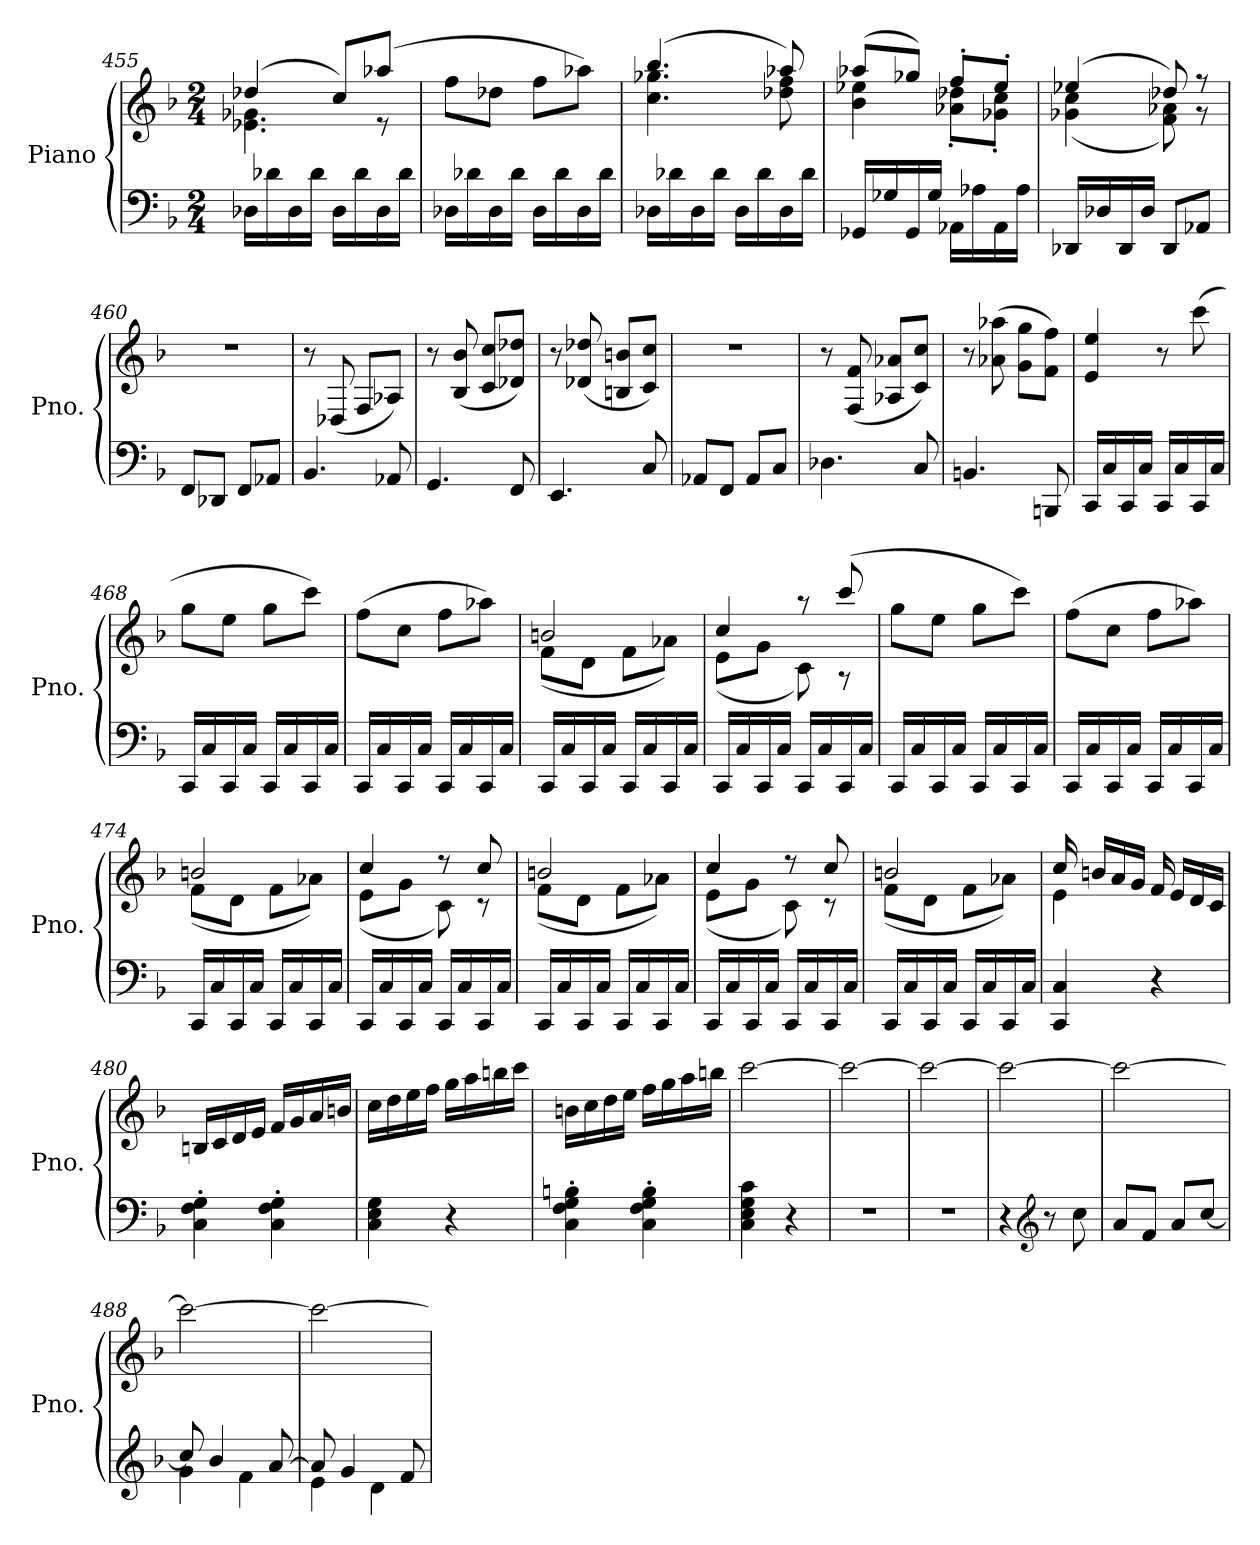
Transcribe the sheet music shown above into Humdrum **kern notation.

**kern	**kern
*part1	*part1
*staff2	*staff1
*I"Piano	*
*I'Pno.	*
*clefF4	*clefG2
*k[b-]	*k[b-]
*F:	*F:
*M2/4	*M2/4
=455	=455
*	*^
16D-X\LL	(>4dd-X/	4.e-X\ 4.g-X\
16d-X\	.	.
16D-\	.	.
16d-\JJ	.	.
16D-\LL	8cc/L)	.
16d-\	.	.
16D-\	(>8aa-X/J	8r
16d-\JJ	.	.
*	*v	*v
=456	=456
16D-X\LL	8ff\L
16d-X\	.
16D-\	8dd-X\J
16d-\JJ	.
16D-\LL	8ff\L
16d-\	.
16D-\	8aa-X\J)
16d-\JJ	.
=457	=457
*	*^
16D-X\LL	(>4.bb-/	4.cc\ 4.gg-X\
16d-X\	.	.
16D-\	.	.
16d-\JJ	.	.
16D-\LL	.	.
16d-\	.	.
16D-\	8aa-X/)	8dd-X\ 8ff\
16d-\JJ	.	.
=458	=458	=458
16GG-X/LL	(>8aa-X/L	4b-\ 4ee-X\
16G-X/	.	.
16GG-/	8gg-X/J)	.
16G-/JJ	.	.
16AA-X\LL	8ff'/L	8a-X\' 8dd-X\'L
16A-X\	.	.
16AA-\	8ee-'/J	8g-X\' 8cc\'J
16A-\JJ	.	.
=459	=459	=459
16DD-X/LL	(>4ee-X/	(<4g-X\ 4cc\
16D-X/	.	.
16DD-/	.	.
16D-/JJ	.	.
8DD-/L	8dd-X/)	8f\ 8a-X\)
8AA-X/J	8r	8r
*	*v	*v
=460	=460
8FF/L	2r
8DD-X/J	.
8FF/L	.
8AA-X/J	.
=461	=461
4.BB-/	8r
.	(<8D-X/
.	8F/L
8AA-X/	8A-X/J)
=462	=462
4.GG/	8r
.	(<8B-/ 8b-/
.	8c/ 8cc/L
8FF/	8d-X/ 8dd-X/J)
=463	=463
4.EE/	8r
.	(<8d-X/ 8dd-X/
.	8Bn/ 8bn/L
8C/	8c/ 8cc/J)
=464	=464
8AA-X/L	2r
8FF/J	.
8AA-/L	.
8C/J	.
=465	=465
4.D-X\	8r
.	(<8F/ 8f/
.	8A-X/ 8a-X/L
8C/	8c/ 8cc/J)
=466	=466
4.BBn/	8r
.	(>8a-X\ 8aa-X\
.	8g\ 8gg\L
8BBBn/	8f\ 8ff\J)
=467	=467
16CC/LL	4e/ 4ee/
16C/	.
16CC/	.
16C/JJ	.
16CC/LL	8r
16C/	.
16CC/	(>8ccc\
16C/JJ	.
=468	=468
16CC/LL	8gg\L
16C/	.
16CC/	8ee\J
16C/JJ	.
16CC/LL	8gg\L
16C/	.
16CC/	8ccc\J)
16C/JJ	.
=469	=469
16CC/LL	(>8ff\L
16C/	.
16CC/	8cc\J
16C/JJ	.
16CC/LL	8ff\L
16C/	.
16CC/	8aa-X\J)
16C/JJ	.
=470	=470
*	*^
16CC/LL	2bn/	(<8f\L
16C/	.	.
16CC/	.	8d\J
16C/JJ	.	.
16CC/LL	.	8f\L
16C/	.	.
16CC/	.	8a-X\J)
16C/JJ	.	.
=471	=471	=471
16CC/LL	4cc/	(<8e\L
16C/	.	.
16CC/	.	8g\J
16C/JJ	.	.
16CC/LL	8r	8c\)
16C/	.	.
16CC/	(>8ccc/	8r
16C/JJ	.	.
*	*v	*v
=472	=472
16CC/LL	8gg\L
16C/	.
16CC/	8ee\J
16C/JJ	.
16CC/LL	8gg\L
16C/	.
16CC/	8ccc\J)
16C/JJ	.
=473	=473
16CC/LL	(>8ff\L
16C/	.
16CC/	8cc\J
16C/JJ	.
16CC/LL	8ff\L
16C/	.
16CC/	8aa-X\J)
16C/JJ	.
=474	=474
*	*^
16CC/LL	2bn/	(<8f\L
16C/	.	.
16CC/	.	8d\J
16C/JJ	.	.
16CC/LL	.	8f\L
16C/	.	.
16CC/	.	8a-X\J)
16C/JJ	.	.
=475	=475	=475
16CC/LL	4cc/	(<8e\L
16C/	.	.
16CC/	.	8g\J
16C/JJ	.	.
16CC/LL	8r	8c\)
16C/	.	.
16CC/	8cc/	8r
16C/JJ	.	.
=476	=476	=476
16CC/LL	2bn/	(<8f\L
16C/	.	.
16CC/	.	8d\J
16C/JJ	.	.
16CC/LL	.	8f\L
16C/	.	.
16CC/	.	8a-X\J)
16C/JJ	.	.
=477	=477	=477
16CC/LL	4cc/	(<8e\L
16C/	.	.
16CC/	.	8g\J
16C/JJ	.	.
16CC/LL	8r	8c\)
16C/	.	.
16CC/	8cc/	8r
16C/JJ	.	.
=478	=478	=478
16CC/LL	2bn/	(<8f\L
16C/	.	.
16CC/	.	8d\J
16C/JJ	.	.
16CC/LL	.	8f\L
16C/	.	.
16CC/	.	8a-X\J)
16C/JJ	.	.
=479	=479	=479
4CC/ 4C/	16cc/	4e\
.	16bn/LL	.
.	16a/	.
.	16g/JJ	.
4r	16f/	4ryy
.	16e/LL	.
.	16d/	.
.	16c/JJ	.
*	*v	*v
=480	=480
4C\' 4F\' 4G\'	16Bn/LL
.	16c/
.	16d/
.	16e/JJ
4C\' 4F\' 4G\'	16f/LL
.	16g/
.	16a/
.	16bn/JJ
=481	=481
4C\ 4E\ 4G\	16cc\LL
.	16dd\
.	16ee\
.	16ff\JJ
4r	16gg\LL
.	16aa\
.	16bbn\
.	16ccc\JJ
=482	=482
4C\' 4F\' 4G\' 4Bn\'	16bn\LL
.	16cc\
.	16dd\
.	16ee\JJ
4C\' 4F\' 4G\' 4B\'	16ff\LL
.	16gg\
.	16aa\
.	16bbn\JJ
=483	=483
4C\ 4E\ 4G\ 4c\	[2ccc\
4r	.
=484	=484
2r	2ccc\_
=485	=485
2r	2ccc\_
=486	=486
4r	2ccc\_
*clefG2	*
8r	.
8cc\	.
=487	=487
8a/L	2ccc\_
8f/J	.
8a/L	.
[8cc/J	.
=488	=488
*^	*
8cc/]	4g\	2ccc\_
4b-/	.	.
.	4f\	.
[8a/	.	.
=489	=489	=489
8a/]	4e\	2ccc\_
4g/	.	.
.	4d\	.
8f/	.	.
*v	*v	*
=	=
*-	*-
